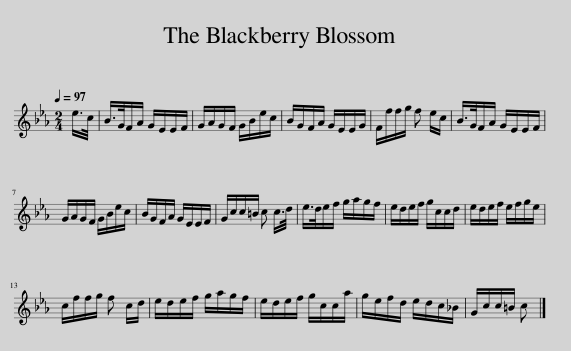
X:1
L:1/8
Q:1/4=97
M:2/4
I:linebreak $
K:Cmin
V:1 treble
V:1
 e/>c/ | B/>G/F/A/ G/E/E/F/ | G/A/G/F/ G/B/e/c/ | B/G/F/A/ G/E/E/G/ | F/f/f/g/ f e/c/ | %5
 B/>G/F/A/ G/E/E/F/ |$ G/A/G/F/ G/B/e/c/ | B/G/F/A/ G/E/E/F/ | G/c/c/=B/ c c/>d/ | e/>d/e/f/ g/a/g/f/ | %10
 e/d/e/f/ g/c/c/d/ | e/d/e/f/ e/f/g/e/ |$ c/f/f/g/ f c/d/ | e/d/e/f/ g/a/g/f/ | e/d/e/f/ g/c/c/a/ | %15
 g/e/f/d/ e/d/c/_B/ | G/c/c/=B/ c |] %17
